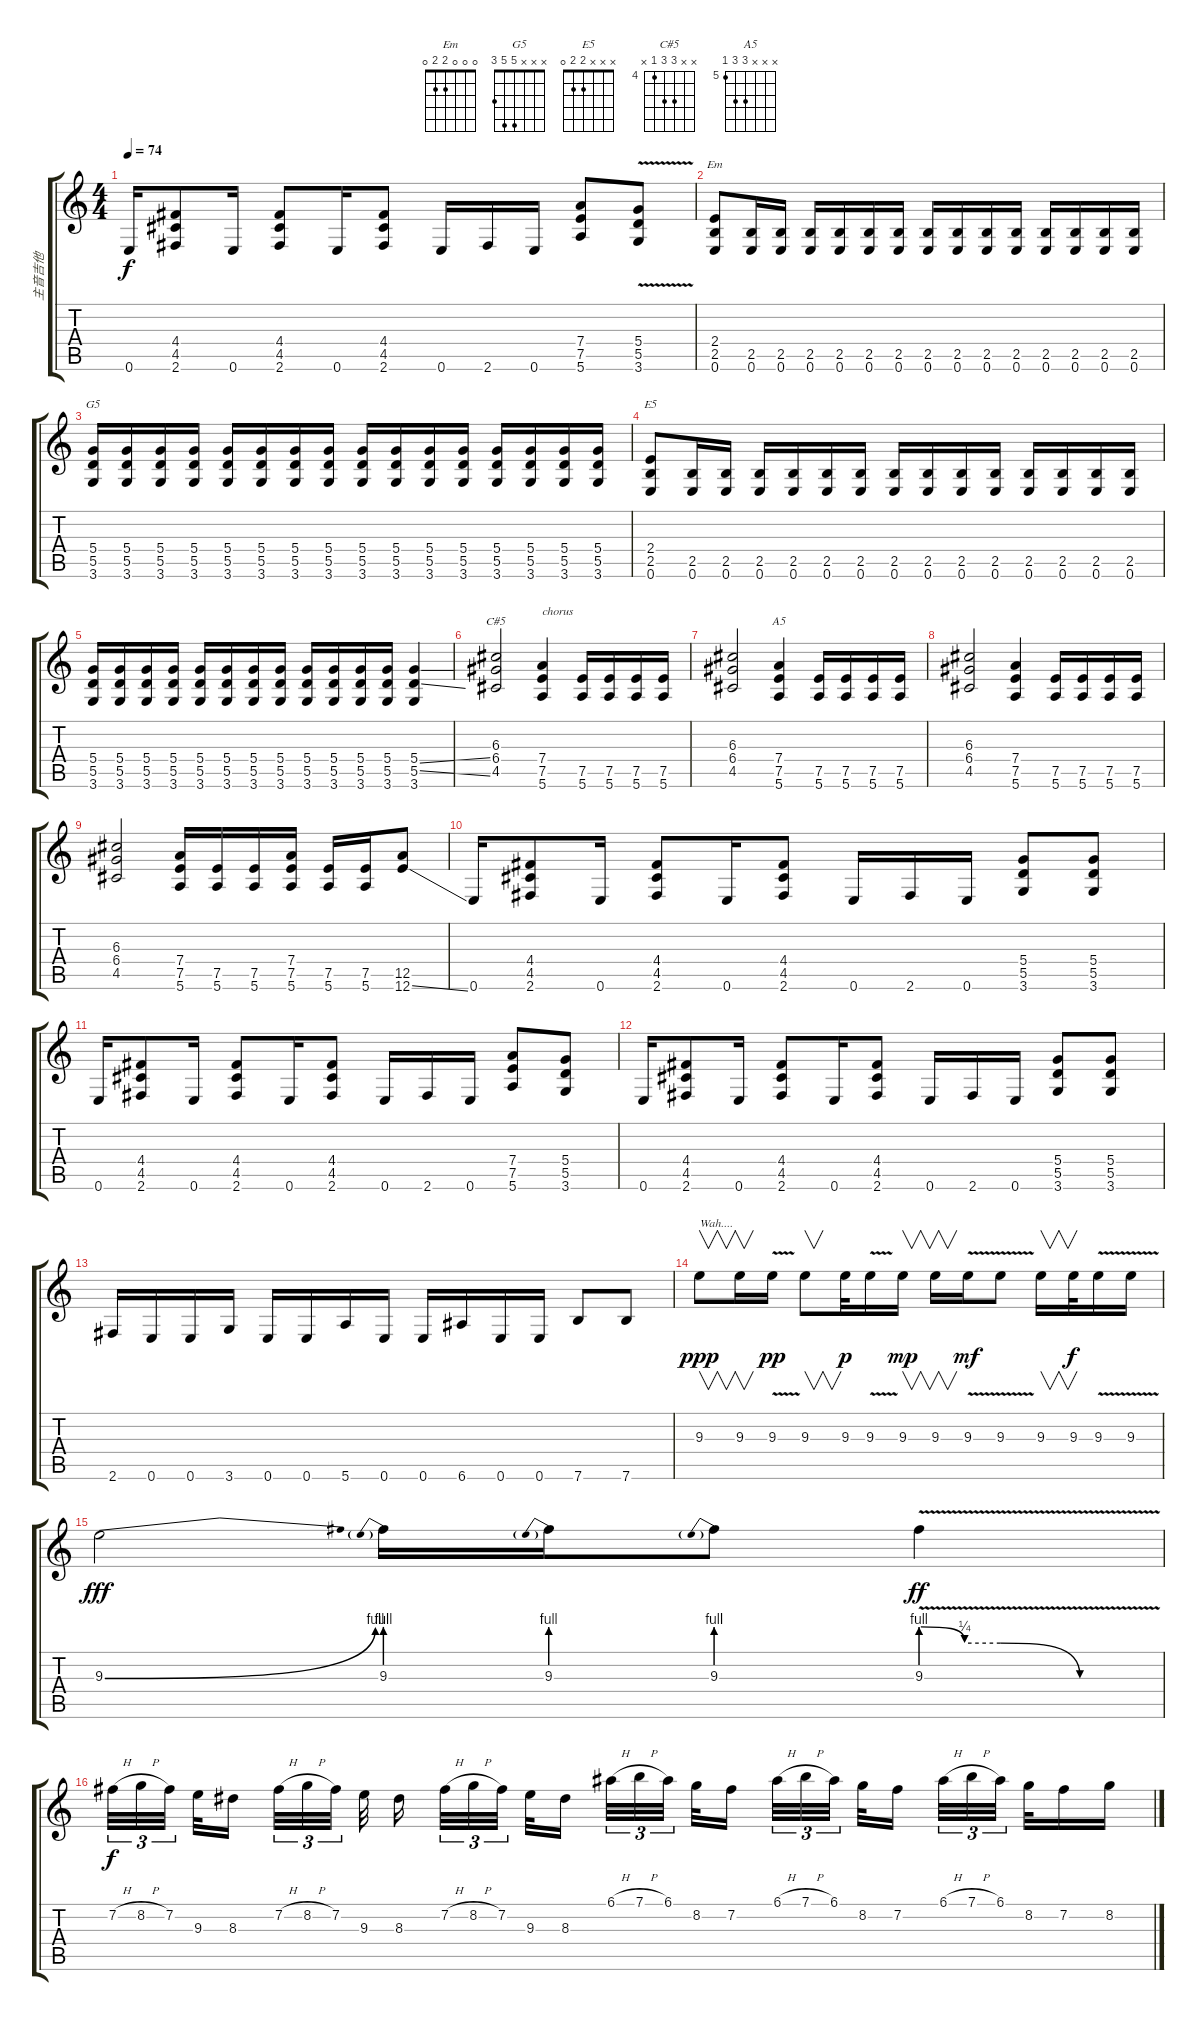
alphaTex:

\track ("主音吉他" "主音吉他") {instrument overdrivenguitar}
\staff {score tabs}
\tuning (E4 B3 G3 D3 A2 E2) {hide}
\chord ("Em" 0 0 0 2 2 0)
\chord ("G5" x x x 5 5 3)
\chord ("E5" x x x 2 2 0)
\chord ("C#5" x x 6 6 4 x) {firstfret 4}
\chord ("A5" x x x 7 7 5) {firstfret 5}
\ts (4 4)
\tempo 74
\clef g2
\ks c
0.6.16{dy f} (4.4 4.5 2.6).8 0.6.16 (4.4 4.5 2.6).8 0.6.16 (4.4 4.5 2.6).8 0.6.16 2.6.16 0.6.16 (7.4 7.5 5.6).8 (5.4{v} 5.5{v} 3.6{v}).8 |
(2.4 2.5 0.6).8{ch "Em"} (2.5 0.6).16 (2.5 0.6).16 (2.5 0.6).16 (2.5 0.6).16 (2.5 0.6).16 (2.5 0.6).16 (2.5 0.6).16 (2.5 0.6).16 (2.5 0.6).16 (2.5 0.6).16 (2.5 0.6).16 (2.5 0.6).16 (2.5 0.6).16 (2.5 0.6).16 |
(5.4 5.5 3.6).16{ch "G5"} (5.4 5.5 3.6).16 (5.4 5.5 3.6).16 (5.4 5.5 3.6).16 (5.4 5.5 3.6).16 (5.4 5.5 3.6).16 (5.4 5.5 3.6).16 (5.4 5.5 3.6).16 (5.4 5.5 3.6).16 (5.4 5.5 3.6).16 (5.4 5.5 3.6).16 (5.4 5.5 3.6).16 (5.4 5.5 3.6).16 (5.4 5.5 3.6).16 (5.4 5.5 3.6).16 (5.4 5.5 3.6).16 |
(2.4 2.5 0.6).8{ch "E5"} (2.5 0.6).16 (2.5 0.6).16 (2.5 0.6).16 (2.5 0.6).16 (2.5 0.6).16 (2.5 0.6).16 (2.5 0.6).16 (2.5 0.6).16 (2.5 0.6).16 (2.5 0.6).16 (2.5 0.6).16 (2.5 0.6).16 (2.5 0.6).16 (2.5 0.6).16 |
(5.4 5.5 3.6).16 (5.4 5.5 3.6).16 (5.4 5.5 3.6).16 (5.4 5.5 3.6).16 (5.4 5.5 3.6).16 (5.4 5.5 3.6).16 (5.4 5.5 3.6).16 (5.4 5.5 3.6).16 (5.4 5.5 3.6).16 (5.4 5.5 3.6).16 (5.4 5.5 3.6).16 (5.4 5.5 3.6).16 (5.4{ss} 5.5{ss} 3.6).4 |
(6.3 6.4 4.5).2{ch "C#5"} (7.4 7.5 5.6).4{txt "chorus"} (7.5 5.6).16 (7.5 5.6).16 (7.5 5.6).16 (7.5 5.6).16 |
(6.3 6.4 4.5).2 (7.4 7.5 5.6).4{ch "A5"} (7.5 5.6).16 (7.5 5.6).16 (7.5 5.6).16 (7.5 5.6).16 |
(6.3 6.4 4.5).2 (7.4 7.5 5.6).4 (7.5 5.6).16 (7.5 5.6).16 (7.5 5.6).16 (7.5 5.6).16 |
(6.3 6.4 4.5).2 (7.4 7.5 5.6).16 (7.5 5.6).16 (7.5 5.6).16 (7.4 7.5 5.6).16 (7.5 5.6).16 (7.5 5.6).16 (12.5 12.6{ss}).8 |
0.6.16 (4.4 4.5 2.6).8 0.6.16 (4.4 4.5 2.6).8 0.6.16 (4.4 4.5 2.6).8 0.6.16 2.6.16 0.6.16 (5.4 5.5 3.6).8 (5.4 5.5 3.6).8 |
0.6.16 (4.4 4.5 2.6).8 0.6.16 (4.4 4.5 2.6).8 0.6.16 (4.4 4.5 2.6).8 0.6.16 2.6.16 0.6.16 (7.4 7.5 5.6).8 (5.4 5.5 3.6).8 |
0.6.16 (4.4 4.5 2.6).8 0.6.16 (4.4 4.5 2.6).8 0.6.16 (4.4 4.5 2.6).8 0.6.16 2.6.16 0.6.16 (5.4 5.5 3.6).8 (5.4 5.5 3.6).8 |
2.6.16 0.6.16 0.6.16 3.6.16 0.6.16 0.6.16 5.6.16 0.6.16 0.6.16 6.6.16 0.6.16 0.6.16 7.6.8 7.6.8 |
9.3.8{v txt "Wah...." dy ppp} 9.3.16{v} 9.3{v}.16{dy pp} 9.3.8{v} 9.3.32{dy p} 9.3{v}.16 9.3.16{v dy mp} 9.3.16{v} 9.3{v}.16{dy mf} 9.3{v}.8 9.3.16{v} 9.3.32{v dy f} 9.3{v}.16 9.3{v}.16 |
9.3{be (bend 0 0 60 4)}.2{dy fff} 9.3{be (prebend 0 4 60 4)}.16 9.3{be (prebend 0 4 60 4)}.16 9.3{be (prebend 0 4 60 4)}.8 9.3{be (custom 0 4 11 1 20 1 40 0 60 0) v}.4{dy ff} |
7.2{h}.32{tu (3 2) dy f} 8.2{h}.32{tu (3 2)} 7.2.32{tu (3 2) beam splitsecondary} 9.3.32 8.3.16{beam splitsecondary} 7.2{h}.32{tu (3 2)} 8.2{h}.32{tu (3 2)} 7.2.32{tu (3 2) beam splitsecondary} 9.3.32 8.3.16{beam splitsecondary} 7.2{h}.32{tu (3 2)} 8.2{h}.32{tu (3 2)} 7.2.32{tu (3 2) beam splitsecondary} 9.3.32 8.3.16{beam splitsecondary} 6.1{h}.32{tu (3 2)} 7.1{h}.32{tu (3 2)} 6.1.32{tu (3 2) beam splitsecondary} 8.2.32 7.2.16{beam splitsecondary} 6.1{h}.32{tu (3 2)} 7.1{h}.32{tu (3 2)} 6.1.32{tu (3 2) beam splitsecondary} 8.2.32 7.2.16 6.1{h}.32{tu (3 2)} 7.1{h}.32{tu (3 2)} 6.1.32{tu (3 2) beam splitsecondary} 8.2.32 7.2.16 8.2.16
